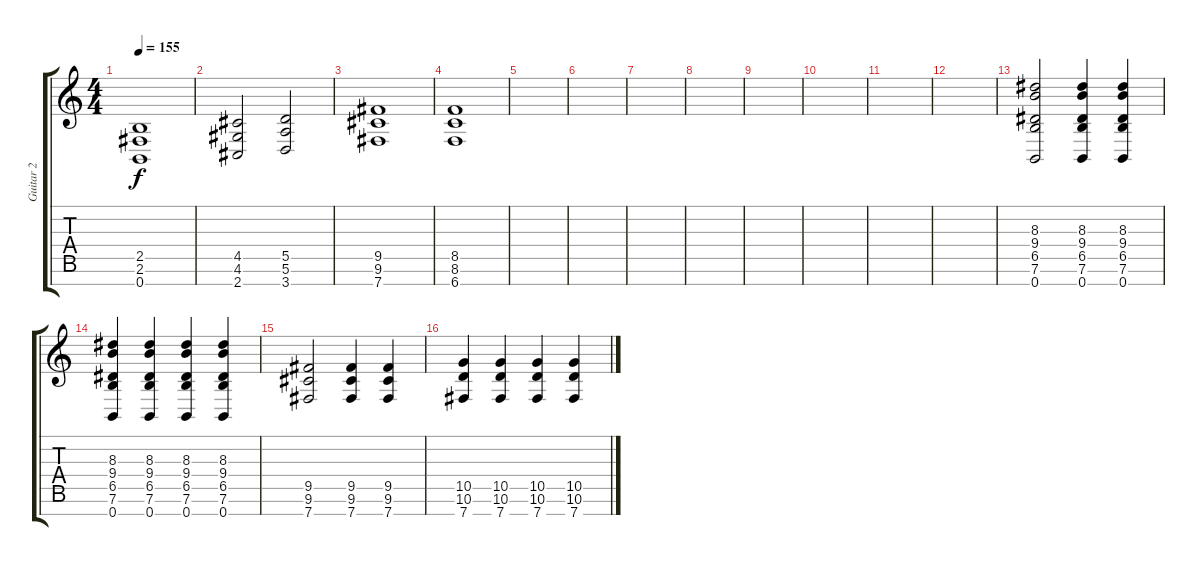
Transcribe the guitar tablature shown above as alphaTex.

\track ("Guitar 2" "Guitar 2") {instrument distortionguitar}
\staff {score tabs}
\tuning (E4 B3 G3 D3 A2 E2 B1) {hide}
\ts (4 4)
\tempo 155
\clef g2
\ks c
(2.5 2.6 0.7).1{dy f} |
(4.5 4.6 2.7).2 (5.5 5.6 3.7).2 |
(9.5 9.6 7.7).1 |
(8.5 8.6 6.7).1 |
|
|
|
|
|
|
|
|
(8.3 9.4 6.5 7.6 0.7).2 (8.3 9.4 6.5 7.6 0.7).4 (8.3 9.4 6.5 7.6 0.7).4 |
(8.3 9.4 6.5 7.6 0.7).4 (8.3 9.4 6.5 7.6 0.7).4 (8.3 9.4 6.5 7.6 0.7).4 (8.3 9.4 6.5 7.6 0.7).4 |
(9.5 9.6 7.7).2 (9.5 9.6 7.7).4 (9.5 9.6 7.7).4 |
(10.5 10.6 7.7).4 (10.5 10.6 7.7).4 (10.5 10.6 7.7).4 (10.5 10.6 7.7).4
